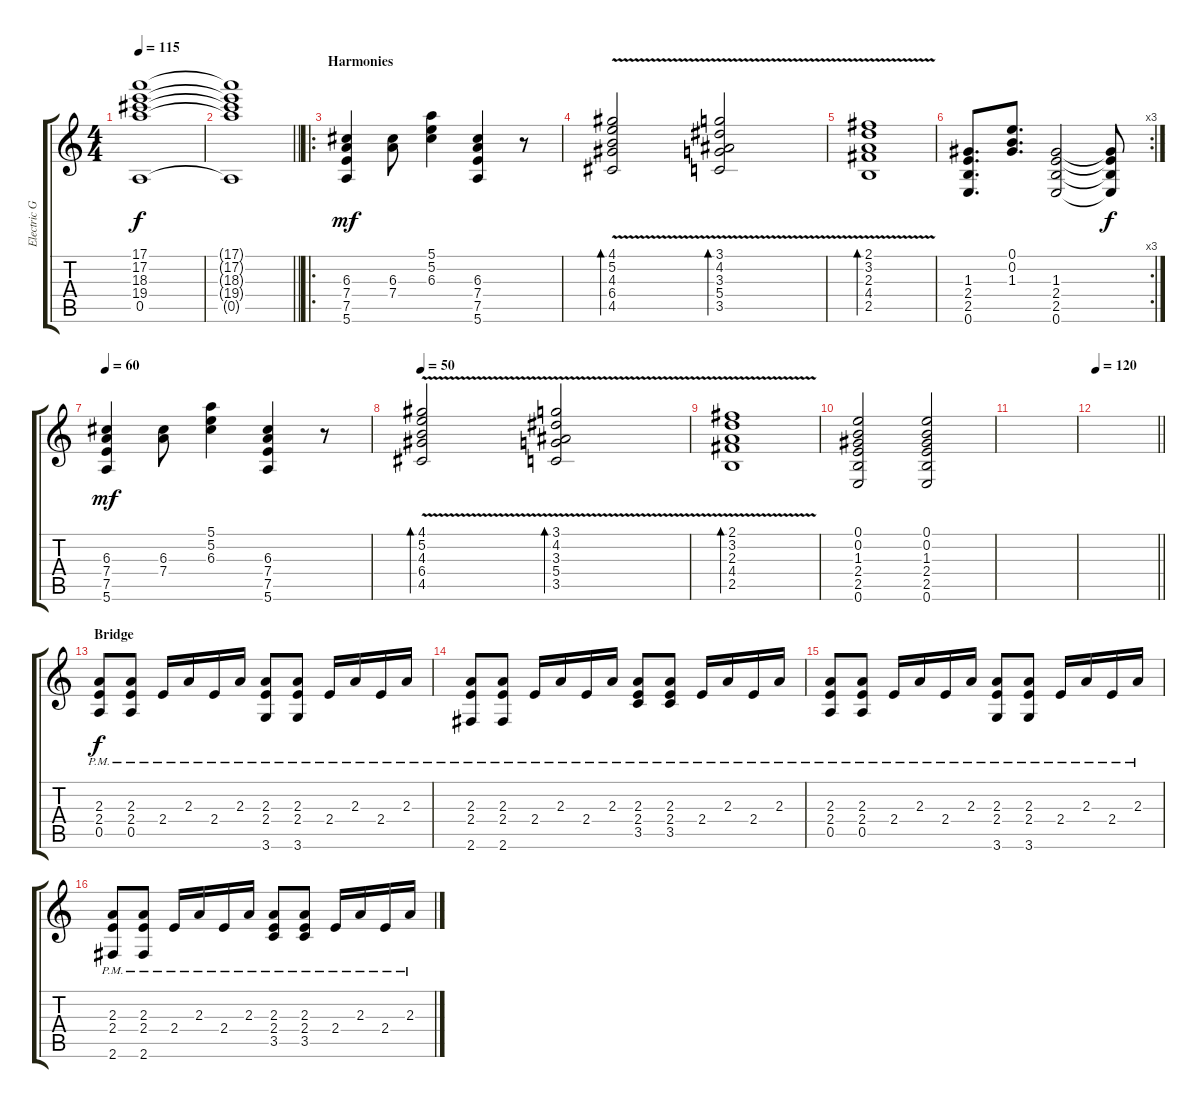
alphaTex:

\track ("Electric Guitar" "Electric G") {instrument distortionguitar}
\staff {score tabs}
\tuning (E4 B3 G3 D3 A2 E2) {hide}
\ts (4 4)
\tempo 115
\clef g2
\ks c
(17.1{t} 17.2{t} 18.3{t} 19.4{t} 0.5{t}).1{dy f} |
\barLineRight lightlight
(17.1{t} 17.2{t} 18.3{t} 19.4{t} 0.5{t}).1 |
\ro
\section ("" "Harmonies")
(6.3 7.4 7.5 5.6).4{dy mf} (6.3 7.4).8 (5.1 5.2 6.3).4 (6.3 7.4 7.5 5.6).4 r.8 |
(4.1{v} 5.2{v} 4.3{v} 6.4{v} 4.5{v}).2{bd 120} (3.1{v} 4.2{v} 3.3{v} 5.4 3.5{v}).2{bd 120} |
(2.1{v} 3.2{v} 2.3{v} 4.4{v} 2.5{v}).1{bd 120} |
\rc 3
(1.3 2.4 2.5 0.6).8{d} (0.1 0.2 1.3).8{d} (1.3 2.4 2.5 0.6).2 (1.3{t} 2.4{t} 2.5{t} 0.6{t}).8{dy f} |
\tempo 60
(6.3 7.4 7.5 5.6).4{dy mf} (6.3 7.4).8 (5.1 5.2 6.3).4 (6.3 7.4 7.5 5.6).4 r.8 |
\tempo 50
(4.1{v} 5.2{v} 4.3{v} 6.4{v} 4.5{v}).2{bd 120} (3.1{v} 4.2{v} 3.3{v} 5.4 3.5{v}).2{bd 120} |
(2.1{v} 3.2{v} 2.3{v} 4.4{v} 2.5{v}).1{bd 120} |
(0.1 0.2 1.3 2.4 2.5 0.6).2 (0.1 0.2 1.3 2.4 2.5 0.6).2 |
|
\tempo 120
\barLineRight lightlight
|
\section ("" "Bridge")
(2.3{pm} 2.4{pm} 0.5{pm}).8{dy f} (2.3{pm} 2.4{pm} 0.5{pm}).8 2.4{pm}.16 2.3{pm}.16 2.4{pm}.16 2.3{pm}.16 (2.3{pm} 2.4{pm} 3.6{pm}).8 (2.3{pm} 2.4{pm} 3.6{pm}).8 2.4{pm}.16 2.3{pm}.16 2.4{pm}.16 2.3{pm}.16 |
(2.3{pm} 2.4{pm} 2.6{pm}).8 (2.3{pm} 2.4{pm} 2.6{pm}).8 2.4{pm}.16 2.3{pm}.16 2.4{pm}.16 2.3{pm}.16 (2.3{pm} 2.4{pm} 3.5{pm}).8 (2.3{pm} 2.4{pm} 3.5{pm}).8 2.4{pm}.16 2.3{pm}.16 2.4{pm}.16 2.3{pm}.16 |
(2.3{pm} 2.4{pm} 0.5{pm}).8 (2.3{pm} 2.4{pm} 0.5{pm}).8 2.4{pm}.16 2.3{pm}.16 2.4{pm}.16 2.3{pm}.16 (2.3{pm} 2.4{pm} 3.6{pm}).8 (2.3{pm} 2.4{pm} 3.6{pm}).8 2.4{pm}.16 2.3{pm}.16 2.4{pm}.16 2.3{pm}.16 |
(2.3{pm} 2.4{pm} 2.6{pm}).8 (2.3{pm} 2.4{pm} 2.6{pm}).8 2.4{pm}.16 2.3{pm}.16 2.4{pm}.16 2.3{pm}.16 (2.3{pm} 2.4{pm} 3.5{pm}).8 (2.3{pm} 2.4{pm} 3.5{pm}).8 2.4{pm}.16 2.3{pm}.16 2.4{pm}.16 2.3{pm}.16
